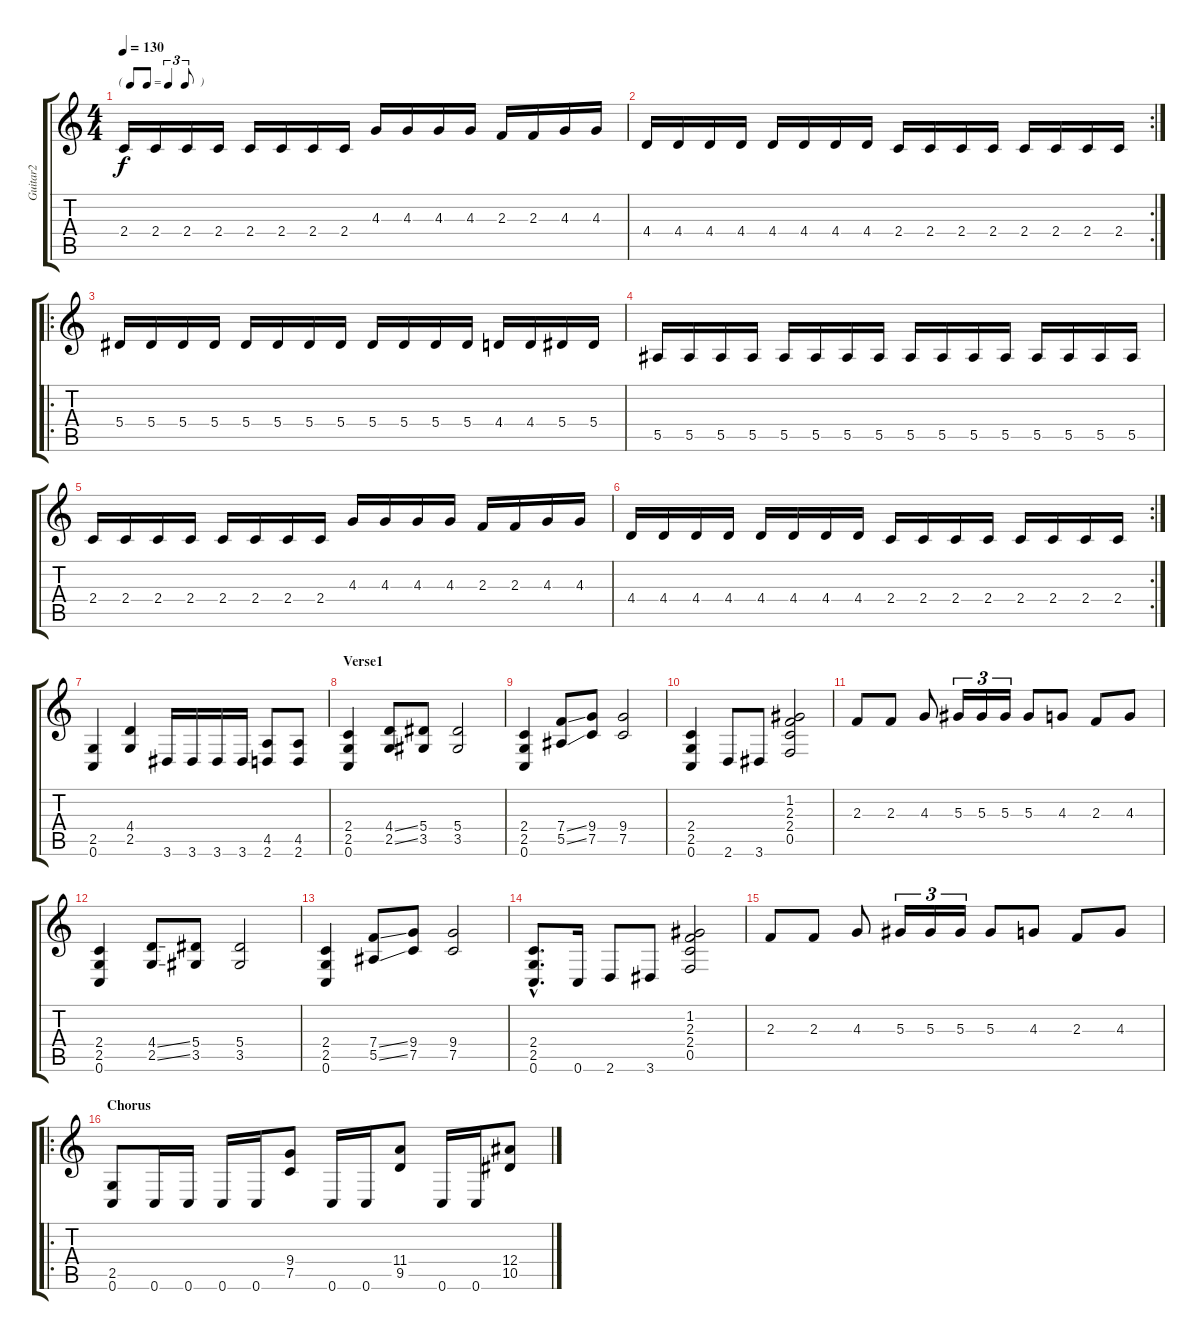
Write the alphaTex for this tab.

\track ("Guitar2" "Guitar2") {instrument overdrivenguitar}
\staff {score tabs}
\tuning (C4 G3 Eb3 Bb2 F2 C2) {hide}
\ts (4 4)
\tf triplet8th
\tempo 130
\clef g2
\ks c
2.4.16{dy f} 2.4.16 2.4.16 2.4.16 2.4.16 2.4.16 2.4.16 2.4.16 4.3.16 4.3.16 4.3.16 4.3.16 2.3.16 2.3.16 4.3.16 4.3.16 |
\rc 2
4.4.16 4.4.16 4.4.16 4.4.16 4.4.16 4.4.16 4.4.16 4.4.16 2.4.16 2.4.16 2.4.16 2.4.16 2.4.16 2.4.16 2.4.16 2.4.16 |
\ro
5.4.16 5.4.16 5.4.16 5.4.16 5.4.16 5.4.16 5.4.16 5.4.16 5.4.16 5.4.16 5.4.16 5.4.16 4.4.16 4.4.16 5.4.16 5.4.16 |
5.5.16 5.5.16 5.5.16 5.5.16 5.5.16 5.5.16 5.5.16 5.5.16 5.5.16 5.5.16 5.5.16 5.5.16 5.5.16 5.5.16 5.5.16 5.5.16 |
2.4.16 2.4.16 2.4.16 2.4.16 2.4.16 2.4.16 2.4.16 2.4.16 4.3.16 4.3.16 4.3.16 4.3.16 2.3.16 2.3.16 4.3.16 4.3.16 |
\rc 2
4.4.16 4.4.16 4.4.16 4.4.16 4.4.16 4.4.16 4.4.16 4.4.16 2.4.16 2.4.16 2.4.16 2.4.16 2.4.16 2.4.16 2.4.16 2.4.16 |
(2.5 0.6).4 (4.4 2.5).4 3.6.16 3.6.16 3.6.16 3.6.16 (4.5 2.6).8 (4.5 2.6).8 |
\section ("" "Verse1")
(2.4 2.5 0.6).4 (4.4{ss} 2.5{ss}).8 (5.4 3.5).8 (5.4 3.5).2 |
(2.4 2.5 0.6).4 (7.4{ss} 5.5{ss}).8 (9.4 7.5).8 (9.4 7.5).2 |
(2.4 2.5 0.6).4 2.6.8 3.6.8 (1.2 2.3 2.4 0.5).2 |
2.3.8 2.3.8 4.3.8 5.3.16{tu (3 2)} 5.3.16{tu (3 2)} 5.3.16{tu (3 2)} 5.3.8 4.3.8 2.3.8 4.3.8 |
(2.4 2.5 0.6).4 (4.4{ss} 2.5{ss}).8 (5.4 3.5).8 (5.4 3.5).2 |
(2.4 2.5 0.6).4 (7.4{ss} 5.5{ss}).8 (9.4 7.5).8 (9.4 7.5).2 |
(2.4{hac} 2.5{hac} 0.6{hac}).8{d} 0.6.16 2.6.8 3.6.8 (1.2 2.3 2.4 0.5).2 |
2.3.8 2.3.8 4.3.8 5.3.16{tu (3 2)} 5.3.16{tu (3 2)} 5.3.16{tu (3 2)} 5.3.8 4.3.8 2.3.8 4.3.8 |
\ro
\section ("" "Chorus")
(2.5 0.6).8 0.6.16 0.6.16 0.6.16 0.6.16 (9.4 7.5).8 0.6.16 0.6.16 (11.4 9.5).8 0.6.16 0.6.16 (12.4 10.5).8
